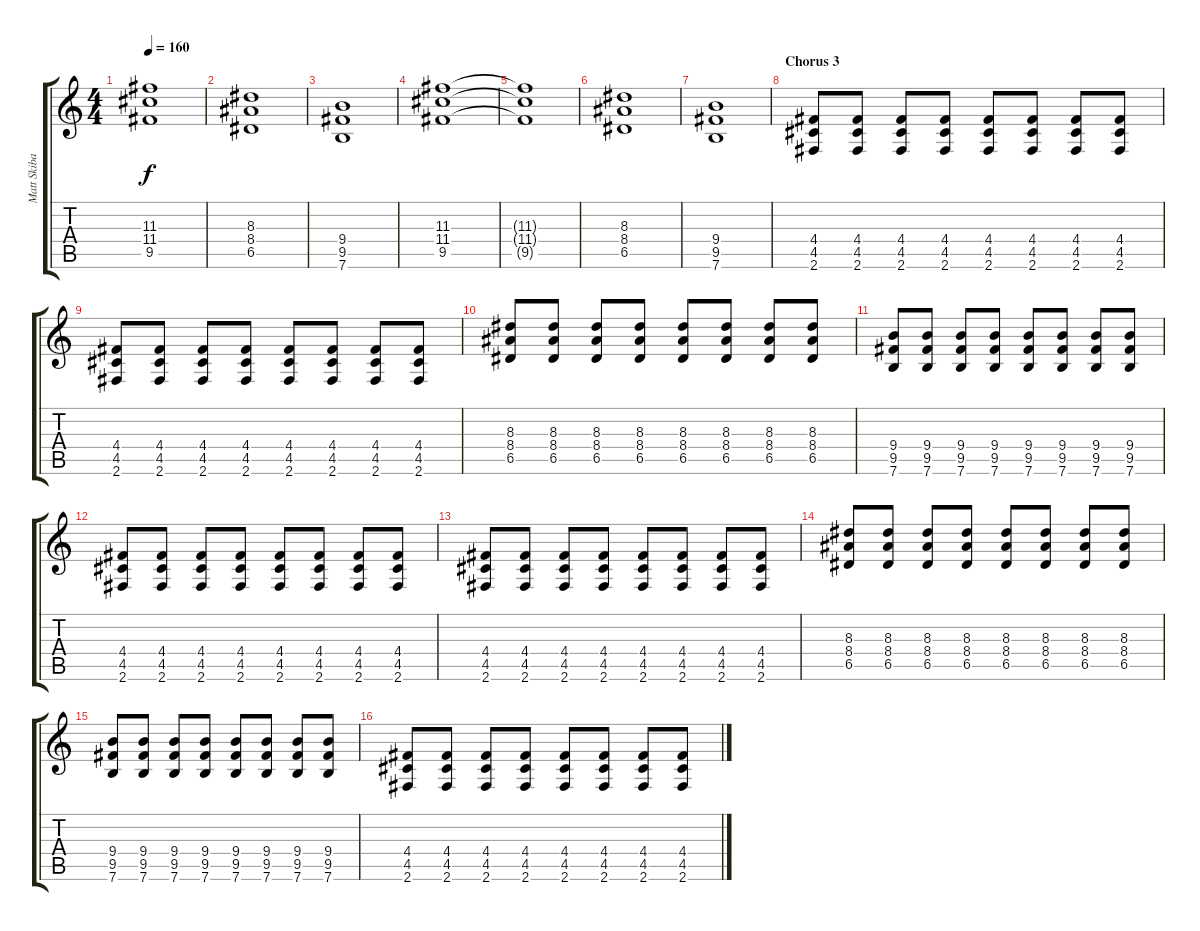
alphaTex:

\track ("Matt Skiba - Guitar 1" "Matt Skiba") {instrument distortionguitar}
\staff {score tabs}
\tuning (E4 B3 G3 D3 A2 E2) {hide}
\ts (4 4)
\tempo 160
\clef g2
\ks c
(11.3{t} 11.4{t} 9.5{t}).1{dy f} |
(8.3 8.4 6.5).1 |
(9.4 9.5 7.6).1 |
(11.3 11.4 9.5).1 |
(11.3{t} 11.4{t} 9.5{t}).1 |
(8.3 8.4 6.5).1 |
(9.4 9.5 7.6).1 |
\section ("" "Chorus 3")
(4.4 4.5 2.6).8 (4.4 4.5 2.6).8 (4.4 4.5 2.6).8 (4.4 4.5 2.6).8 (4.4 4.5 2.6).8 (4.4 4.5 2.6).8 (4.4 4.5 2.6).8 (4.4 4.5 2.6).8 |
(4.4 4.5 2.6).8 (4.4 4.5 2.6).8 (4.4 4.5 2.6).8 (4.4 4.5 2.6).8 (4.4 4.5 2.6).8 (4.4 4.5 2.6).8 (4.4 4.5 2.6).8 (4.4 4.5 2.6).8 |
(8.3 8.4 6.5).8 (8.3 8.4 6.5).8 (8.3 8.4 6.5).8 (8.3 8.4 6.5).8 (8.3 8.4 6.5).8 (8.3 8.4 6.5).8 (8.3 8.4 6.5).8 (8.3 8.4 6.5).8 |
(9.4 9.5 7.6).8 (9.4 9.5 7.6).8 (9.4 9.5 7.6).8 (9.4 9.5 7.6).8 (9.4 9.5 7.6).8 (9.4 9.5 7.6).8 (9.4 9.5 7.6).8 (9.4 9.5 7.6).8 |
(4.4 4.5 2.6).8 (4.4 4.5 2.6).8 (4.4 4.5 2.6).8 (4.4 4.5 2.6).8 (4.4 4.5 2.6).8 (4.4 4.5 2.6).8 (4.4 4.5 2.6).8 (4.4 4.5 2.6).8 |
(4.4 4.5 2.6).8 (4.4 4.5 2.6).8 (4.4 4.5 2.6).8 (4.4 4.5 2.6).8 (4.4 4.5 2.6).8 (4.4 4.5 2.6).8 (4.4 4.5 2.6).8 (4.4 4.5 2.6).8 |
(8.3 8.4 6.5).8 (8.3 8.4 6.5).8 (8.3 8.4 6.5).8 (8.3 8.4 6.5).8 (8.3 8.4 6.5).8 (8.3 8.4 6.5).8 (8.3 8.4 6.5).8 (8.3 8.4 6.5).8 |
(9.4 9.5 7.6).8 (9.4 9.5 7.6).8 (9.4 9.5 7.6).8 (9.4 9.5 7.6).8 (9.4 9.5 7.6).8 (9.4 9.5 7.6).8 (9.4 9.5 7.6).8 (9.4 9.5 7.6).8 |
(4.4 4.5 2.6).8 (4.4 4.5 2.6).8 (4.4 4.5 2.6).8 (4.4 4.5 2.6).8 (4.4 4.5 2.6).8 (4.4 4.5 2.6).8 (4.4 4.5 2.6).8 (4.4 4.5 2.6).8
